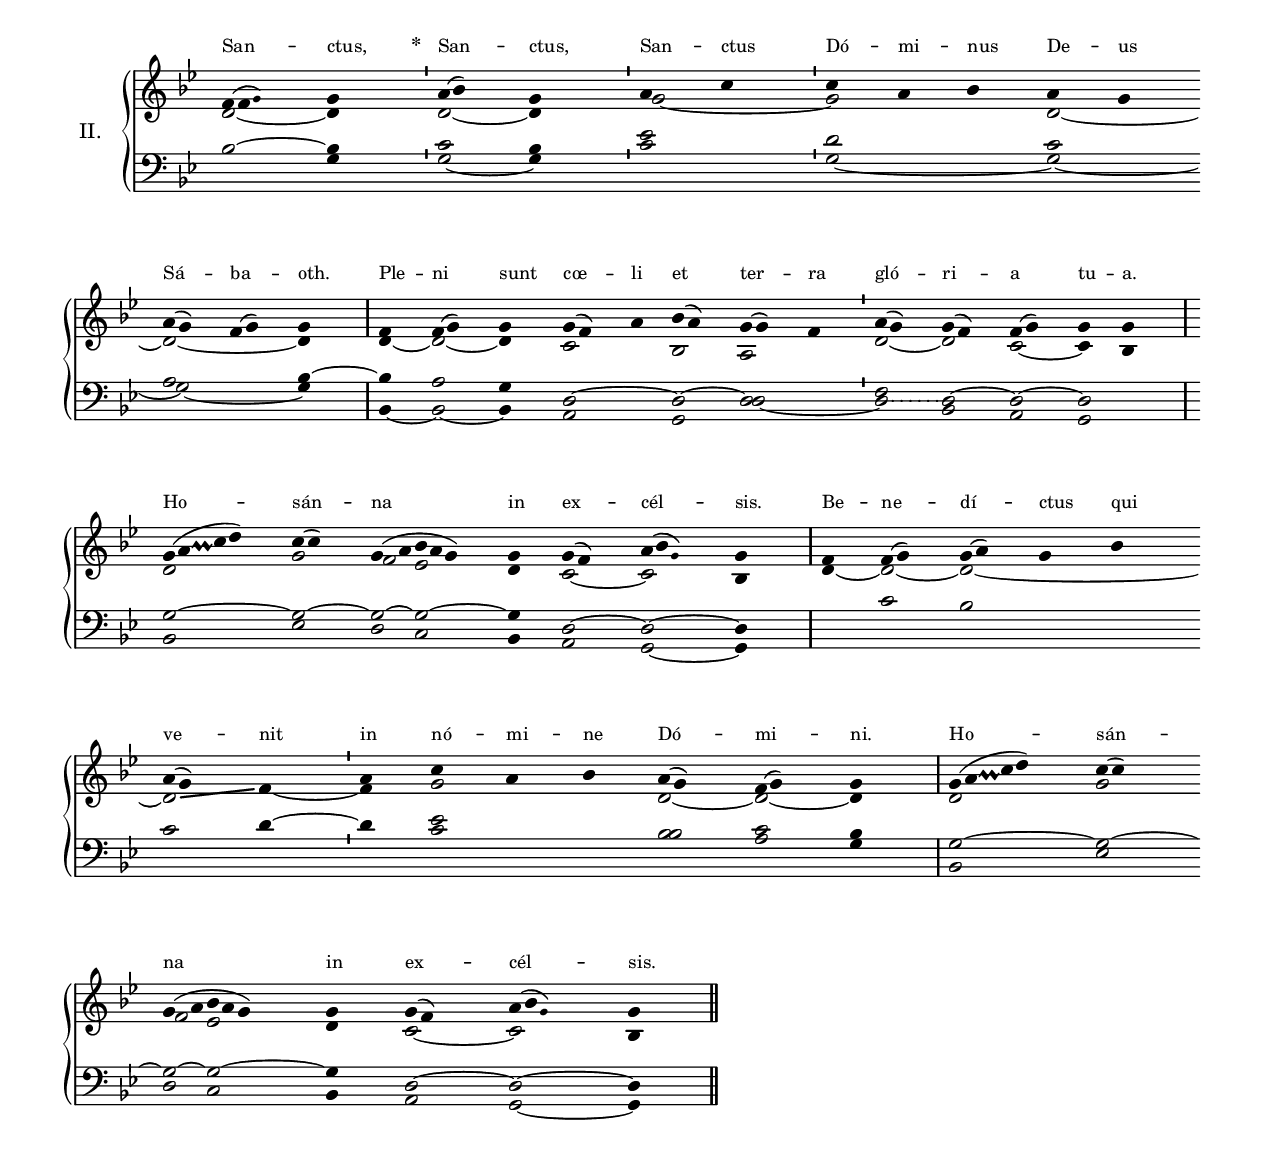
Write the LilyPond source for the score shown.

\version "2.18"
\include "gregorian.ly"
\include "noh2.ily"

%Page reference: page v.87
%(volume.page)

global = {
 \key g \minor
 \cadenzaOn 
 \override Glissando #'thickness = #2.0
}

chantText = \lyricmode {
San -- ctus, 
\set stanza = " * " San -- ctus, San -- ctus Dó -- mi -- nus De -- us Sá -- ba -- oth. 
Ple -- ni sunt cœ -- li et ter -- ra gló -- ri -- a tu -- a. 
Ho -- sán -- na in ex -- cél -- sis. 
Be -- ne -- dí -- ctus qui ve -- nit in nó -- mi -- ne Dó -- mi -- ni. 
Ho -- sán -- na in ex -- cél -- sis. }

chantMusic = {
\tieDown   f'4 ( f'4 \once \tweak #'font-size #-4 g' ) g'4 \divisioMinima
 a'4 ( bes'4) g'4 \divisioMinima
 a'4 c''4 \divisioMinima
 c''4 a'4 bes'4 a'4 g'4 \forceBreak
 a'4 ( g'4) f'4 ( g'4) g'4 \divisioMaxima
 f'4 f'4 ( g'4) g'4 g'4 ( f'4) a'4 bes'4 ( a'4) g'4 ( g'4) f'4 \divisioMinima
 a'4 ( g'4) g'4 ( f'4) f'4 ( g'4) g'4 g'4 \divisioMaxima
 \forceBreak
 g'4 ( a'4 \quil bes' c''4 d''4) c''4 ( c''4) g'4 ( a'4 bes'4 a'4 g'4) g'4 g'4 ( f'4) a'4 ( bes'4 \once \tweak #'font-size #-4 g' ) g'4 \divisioMaxima
 f'4 f'4 ( g'4) g'4 ( a'4) g'4 bes'4 \forceBreak
 a'4 ( g'4) f'4 \divisioMinima
 a'4 c''4 a'4 bes'4 a'4 ( g'4) f'4 ( g'4) g'4 \divisioMaxima
 g'4 ( a'4 \quil bes' c''4 d''4) c''4 ( c''4) \forceBreak
 g'4 ( a'4 bes'4 a'4 g'4) g'4 g'4 ( f'4) a'4 ( bes'4 \once \tweak #'font-size #-4 g' ) g'4 \finalis

}

altoMusic = {
d'2*3/2 ~ d'4 \divisioMinima
d'2 ~ d'4 \divisioMinima
g'2 ~ \divisioMinima
g'2*3/2 d'2 ~ d'2*4/2 ~ d'4 \divisioMaxima
d'4 ~ d'2 ~ d'4 c'2*3/2 bes2 a2*3/2 \divisioMinima
d'2 ~ d'2 c'2 ~ c'4 bes4 \divisioMaxima
d'2*5/2 g'2 f'2 ees'2*3/2 d'4 c'2 ~ c'2*3/2 bes4 \divisioMaxima
d'4 ~ d'2 ~ d'2*4/2 ~ d'2 -\tweak Glissando.Y-offset #-0.8 \glissando f'4 ~ \divisioMinima
f'4 g'2*3/2 d'2 ~ d'2 ~ d'4 \divisioMaxima
d'2*5/2 g'2 f'2 ees'2*3/2 d'4 c'2 ~ c'2*3/2 bes4 \finalis
}

tenorMusic = {
bes2*3/2 ~ bes4 \divisioMinima
c'2 bes4 \divisioMinima
ees'2 \divisioMinima
d'2*3/2 c'2 a2*4/2 bes4 ~ \divisioMaxima
bes4 a2 g4 d2*3/2 ~ d2 ~ d2*3/2 \divisioMinima
f2 d2 ~ d2 ~ d2 \divisioMaxima
g2*5/2 ~ g2 ~ g2 ~ g2*3/2 ~ g4 d2 ~ d2*3/2 ~ d4 \divisioMaxima
r4 c'2 bes2*4/2 c'2 d'4 ~ \divisioMinima
d'4 ees'2*3/2 bes2 c'2 bes4 \divisioMaxima
g2*5/2 ~ g2 ~ g2 ~ g2*3/2 ~ g4 d2 ~ d2*3/2 ~ d4 \finalis
}

bassMusic = {
r2*3/2 g4 \divisioMinima
g2 ~ g4 \divisioMinima
c'2 \divisioMinima
g2*3/2 ~ g2 ~ g2*4/2 ~ g4 \divisioMaxima
bes,4 ~ bes,2 ~ bes,4 a,2*3/2 g,2 \shiftRight d2*3/2 ~ \divisioMinima
d2 bes,2 a,2 g,2 \divisioMaxima
bes,2*5/2 ees2 d2 c2*3/2 bes,4 a,2 g,2*3/2 ~ g,4 \divisioMaxima
s2*10/2 \divisioMinima
r4 c'2*3/2 \shiftRight bes2 a2 g4 \divisioMaxima
bes,2*5/2 ees2 d2 c2*3/2 bes,4 a,2 g,2*3/2 ~ g,4 \finalis
}

voiceLines = {
\voiceLineStyle


s2*31/2
\allowVoiceLineBreak
\voiceLine "down" "down" d2*2/2 d2*0


}

\score{
  <<
    \new Lyrics
    \new GrandStaff <<
      \set GrandStaff.autoBeaming = ##f
      \set GrandStaff.instrumentName = \markup \center-column {
        "II."
      }
      \new Staff = up <<
        \new Voice = "chant" {
          \voiceOne \global \chantMusic
        }
        \new Voice {
          \voiceTwo \global \altoMusic
        }
      >>

      \new Staff = down <<
        \clef bass
        \new Voice {
          \voiceOne \global \tenorMusic
        }
        \new Voice {
          \voiceTwo \global \bassMusic
        }
	\new Voice {
        \voiceThree \global \voiceLines
        }
      >>
    >>
    \context Lyrics {
      \lyricsto chant {
      \chantText
    }
    }
  >>
  \layout{
  }
  
}
